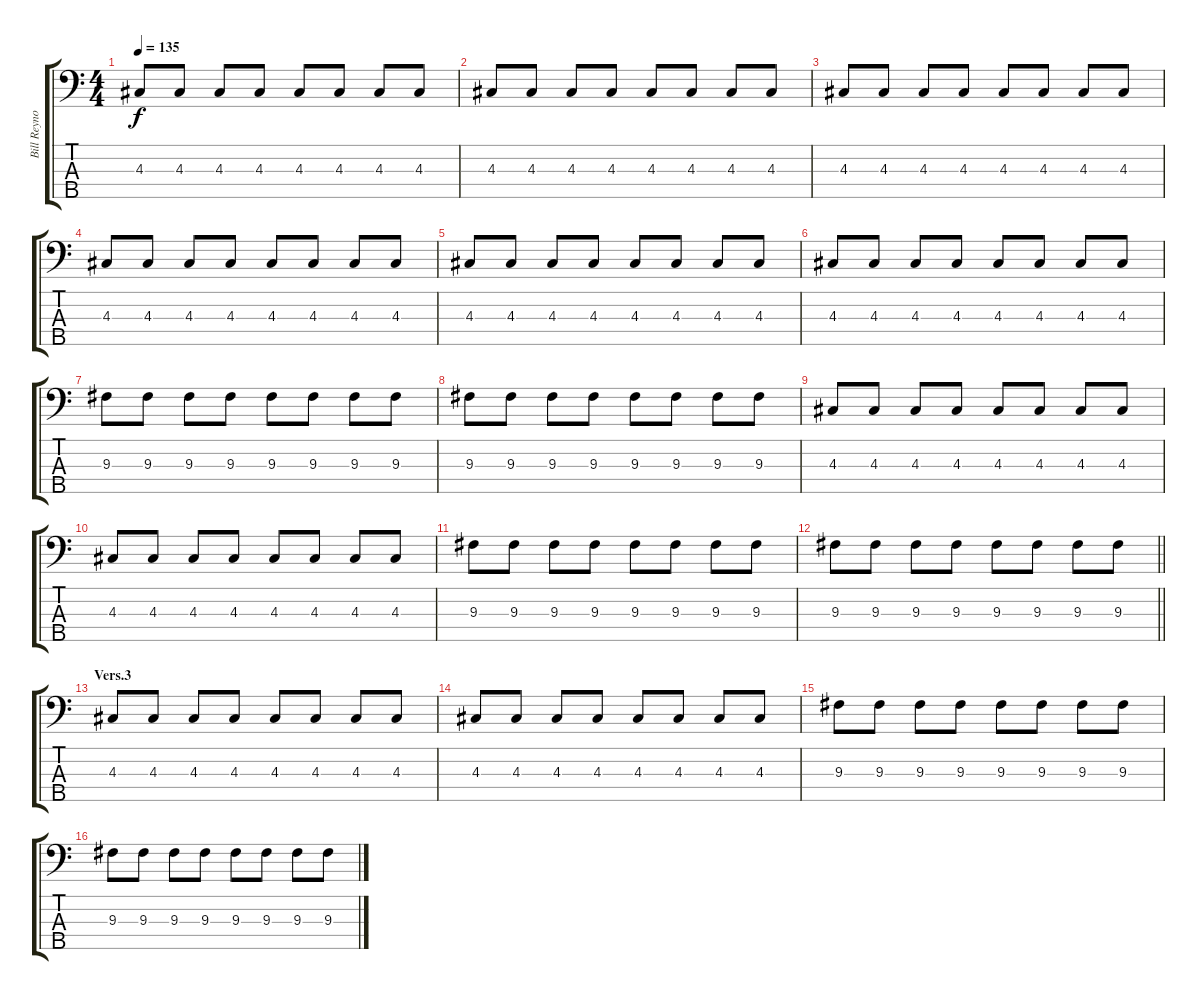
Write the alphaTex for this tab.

\track ("Bill Reynolds (Bass)" "Bill Reyno") {instrument electricbassfinger}
\staff {score tabs}
\tuning (G2 D2 A1 E1 B0) {hide}
\ts (4 4)
\tempo 135
\clef f4
\ks c
4.3.8{dy f} 4.3.8 4.3.8 4.3.8 4.3.8 4.3.8 4.3.8 4.3.8 |
4.3.8 4.3.8 4.3.8 4.3.8 4.3.8 4.3.8 4.3.8 4.3.8 |
4.3.8 4.3.8 4.3.8 4.3.8 4.3.8 4.3.8 4.3.8 4.3.8 |
4.3.8 4.3.8 4.3.8 4.3.8 4.3.8 4.3.8 4.3.8 4.3.8 |
4.3.8 4.3.8 4.3.8 4.3.8 4.3.8 4.3.8 4.3.8 4.3.8 |
4.3.8 4.3.8 4.3.8 4.3.8 4.3.8 4.3.8 4.3.8 4.3.8 |
9.3.8 9.3.8 9.3.8 9.3.8 9.3.8 9.3.8 9.3.8 9.3.8 |
9.3.8 9.3.8 9.3.8 9.3.8 9.3.8 9.3.8 9.3.8 9.3.8 |
4.3.8 4.3.8 4.3.8 4.3.8 4.3.8 4.3.8 4.3.8 4.3.8 |
4.3.8 4.3.8 4.3.8 4.3.8 4.3.8 4.3.8 4.3.8 4.3.8 |
9.3.8 9.3.8 9.3.8 9.3.8 9.3.8 9.3.8 9.3.8 9.3.8 |
\barLineRight lightlight
9.3.8 9.3.8 9.3.8 9.3.8 9.3.8 9.3.8 9.3.8 9.3.8 |
\section ("" "Vers.3")
4.3.8 4.3.8 4.3.8 4.3.8 4.3.8 4.3.8 4.3.8 4.3.8 |
4.3.8 4.3.8 4.3.8 4.3.8 4.3.8 4.3.8 4.3.8 4.3.8 |
9.3.8 9.3.8 9.3.8 9.3.8 9.3.8 9.3.8 9.3.8 9.3.8 |
9.3.8 9.3.8 9.3.8 9.3.8 9.3.8 9.3.8 9.3.8 9.3.8
